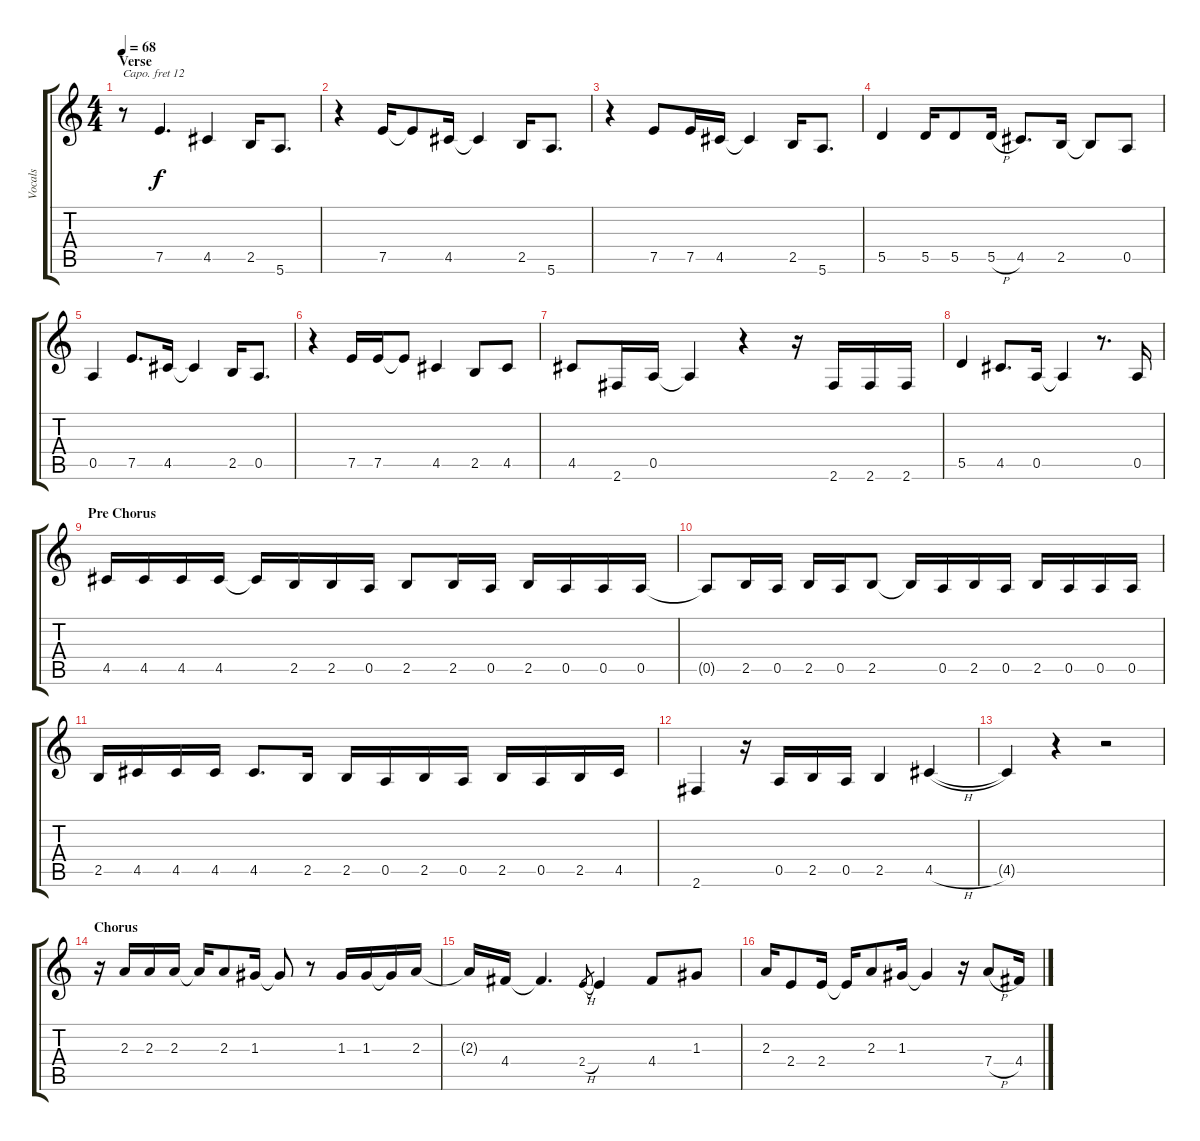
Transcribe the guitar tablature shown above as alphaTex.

\track ("Vocals" "Vocals") {instrument brightacousticpiano}
\staff {score tabs}
\capo 12
\tuning (E4 B3 G3 D3 A2 E2) {hide}
\ts (4 4)
\section ("" "Verse")
\tempo 68
\clef g2
\ks c
r.8{dy f} 7.5.4{d} 4.5.4 2.5.16 5.6.8{d} |
r.4 7.5.16 7.5{t}.8 4.5.16 4.5{t}.4 2.5.16 5.6.8{d} |
r.4 7.5.8 7.5.16 4.5.16 4.5{t}.4 2.5.16 5.6.8{d} |
5.5.4 5.5.16 5.5.8 5.5{h}.16 4.5.8{d} 2.5.16 2.5{t}.8 0.5.8 |
0.5.4 7.5.8{d} 4.5.16 4.5{t}.4 2.5.16 0.5.8{d} |
r.4 7.5.16 7.5.16 7.5{t}.8 4.5.4 2.5.8 4.5.8 |
4.5.8 2.6.16 0.5.16 0.5{t}.4 r.4 r.16 2.6.16 2.6.16 2.6.16 |
5.5.4 4.5.8{d} 0.5.16 0.5{t}.4 r.8{d} 0.5.16 |
\section ("" "Pre Chorus")
4.5.16 4.5.16 4.5.16 4.5.16 4.5{t}.16 2.5.16 2.5.16 0.5.16 2.5.8 2.5.16 0.5.16 2.5.16 0.5.16 0.5.16 0.5.16 |
0.5{t}.8 2.5.16 0.5.16 2.5.16 0.5.16 2.5.8 2.5{t}.16 0.5.16 2.5.16 0.5.16 2.5.16 0.5.16 0.5.16 0.5.16 |
2.5.16 4.5.16 4.5.16 4.5.16 4.5.8{d} 2.5.16 2.5.16 0.5.16 2.5.16 0.5.16 2.5.16 0.5.16 2.5.16 4.5.16 |
2.6.4 r.16 0.5.16 2.5.16 0.5.16 2.5.4 4.5{h}.4 |
4.5{t}.4 r.4 r.2 |
\section ("" "Chorus")
r.16 2.3.16 2.3.16 2.3.16 2.3{t}.16 2.3.8 1.3.16 1.3{t}.8 r.8 1.3.16 1.3.16 1.3{t}.16 2.3.16 |
2.3{t}.16 4.4.16 4.4{t}.4{d} 2.4{h}.8{gr} 2.4{t}.4 4.4.8 1.3.8 |
2.3.16 2.4.8 2.4.16 2.4{t}.16 2.3.8 1.3.16 1.3{t}.4 r.16 7.4{h}.8 4.4.16
